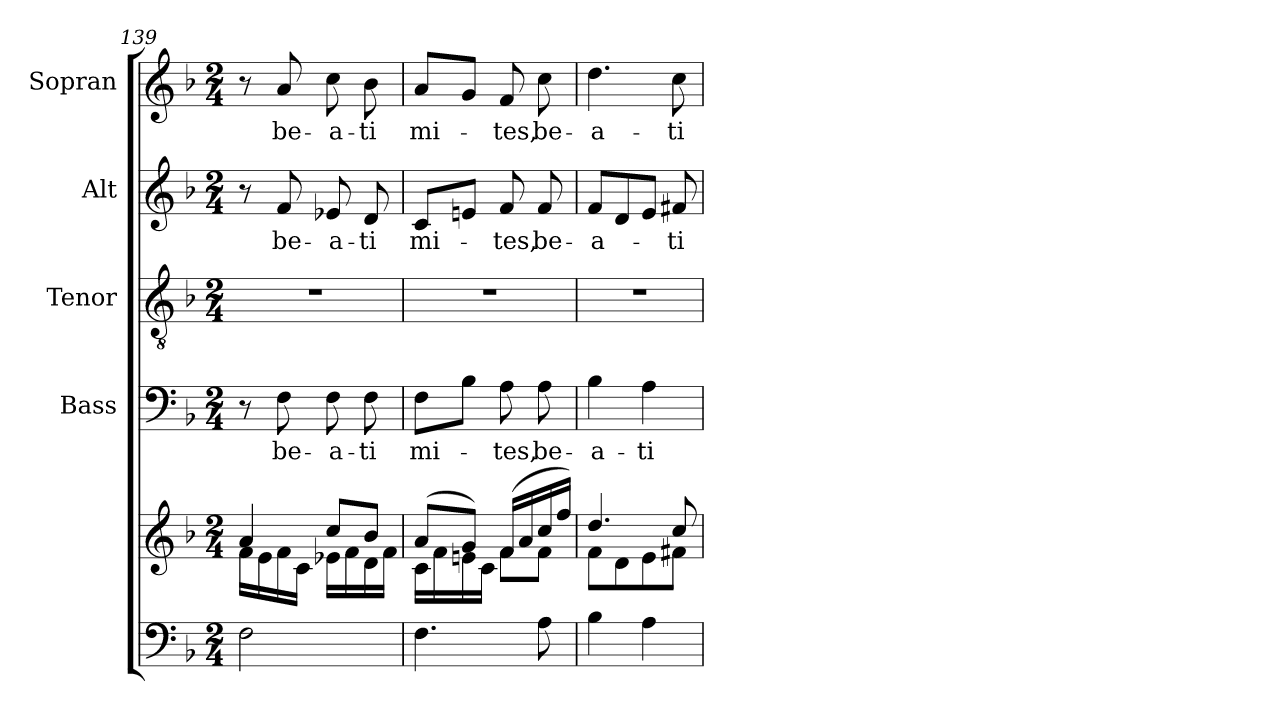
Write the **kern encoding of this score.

**kern	**kern	**kern	**text	**kern	**kern	**text	**kern	**text
*part5	*part5	*part4	*part4	*part3	*part2	*part2	*part1	*part1
*staff6	*staff5	*staff4	*staff4	*staff3	*staff2	*staff2	*staff1	*staff1
*	*	*I"Bass	*	*I"Tenor	*I"Alt	*	*I"Sopran	*
*	*	*I'B.	*	*I'T.	*I'A.	*	*I'S.	*
*clefF4	*clefG2	*clefF4	*	*clefGv2	*clefG2	*	*clefG2	*
*k[b-]	*k[b-]	*k[b-]	*	*k[b-]	*k[b-]	*	*k[b-]	*
*F:	*F:	*F:	*	*F:	*F:	*	*F:	*
*M2/4	*M2/4	*M2/4	*	*M2/4	*M2/4	*	*M2/4	*
=139	=139	=139	=139	=139	=139	=139	=139	=139
*	*^	*	*	*	*	*	*	*
2F\	4a/	16f\LL	8r	.	2r	8r	.	8r	.
.	.	16e\	.	.	.	.	.	.	.
!	!	!	!	!LO:LY:b	!	!	!LO:LY:b	!	!LO:LY:b
.	.	16f\	8F\	be-	.	8f/	be-	8a/	be-
.	.	16c\JJ	.	.	.	.	.	.	.
!	!	!	!	!LO:LY:b	!	!	!LO:LY:b	!	!LO:LY:b
.	8cc/L	16e-X\LL	8F\	-a-	.	8e-X/	-a-	8cc\	-a-
.	.	16f\	.	.	.	.	.	.	.
!	!	!	!	!LO:LY:b	!	!	!LO:LY:b	!	!LO:LY:b
.	8b-/J	16d\	8F\	-ti	.	8d/	-ti	8b-\	-ti
.	.	16f\JJ	.	.	.	.	.	.	.
=140	=140	=140	=140	=140	=140	=140	=140	=140	=140
!	!	!	!	!LO:LY:b	!	!	!LO:LY:b	!	!LO:LY:b
4.F\	(>8a/L	16c\LL	8F\L	mi-	2r	8c/L	mi-	8a/L	mi-
.	.	16f\	.	.	.	.	.	.	.
.	8g/J)	16en\	8B-\J	.	.	8en/J	.	8g/J	.
.	.	16c\JJ	.	.	.	.	.	.	.
!	!	!	!	!LO:LY:b	!	!	!LO:LY:b	!	!LO:LY:b
.	(>16f/LL	8f\L	8A\	-tes,	.	8f/	-tes,	8f/	-tes,
.	16a/	.	.	.	.	.	.	.	.
!	!	!	!	!LO:LY:b	!	!	!LO:LY:b	!	!LO:LY:b
8A\	16cc/	8f\J	8A\	be-	.	8f/	be-	8cc\	be-
.	16ff/JJ)	.	.	.	.	.	.	.	.
=141	=141	=141	=141	=141	=141	=141	=141	=141	=141
!	!	!	!	!LO:LY:b	!	!	!LO:LY:b	!	!LO:LY:b
4B-\	4.dd/	8f\L	4B-\	-a-	2r	8f/L	-a-	4.dd\	-a-
.	.	8d\	.	.	.	8d/	.	.	.
!	!	!	!	!LO:LY:b	!	!	!	!	!
4A\	.	8e\	4A\	-ti	.	8e/J	.	.	.
!	!	!	!	!	!	!	!LO:LY:b	!	!LO:LY:b
.	8cc/	8f#X\J	.	.	.	8f#X/	-ti	8cc\	-ti
*	*v	*v	*	*	*	*	*	*	*
=	=	=	=	=	=	=	=	=
*-	*-	*-	*-	*-	*-	*-	*-	*-
